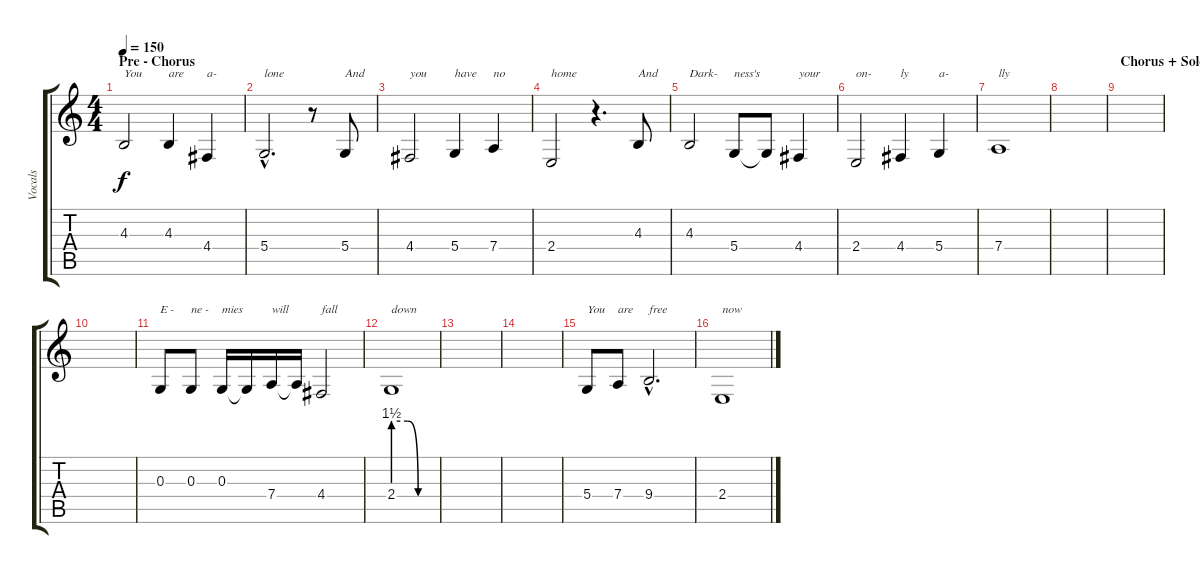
\track ("Vocals" "Vocals") {instrument brightacousticpiano}
\staff {score tabs}
\tuning (E4 B3 G3 D3 A2 E2) {hide}
\ts (4 4)
\section ("" "Pre - Chorus")
\tempo 150
\clef g2
\ks c
4.3.2{txt "You" dy f} 4.3.4{txt "are"} 4.4.4{txt "a-"} |
5.4{hac}.2{d txt "lone"} r.8 5.4.8{txt "And"} |
4.4.2{txt "you"} 5.4.4{txt "have"} 7.4.4{txt "no"} |
2.4.2{txt "home"} r.4{d} 4.3.8{txt "And"} |
4.3.2{txt "Dark-"} 5.4.8{txt "ness's"} 5.4{t}.8 4.4.4{txt "your"} |
2.4.2{txt "on-"} 4.4.4{txt "ly"} 5.4.4{txt "a-"} |
7.4.1{txt "lly"} |
|
\section ("" "Chorus + Solo 1")
|
|
0.3.8{txt "E -"} 0.3.8{txt "ne -"} 0.3.16{txt "mies"} 0.3{t}.16 7.4.16{txt "will"} 7.4{t}.16 4.4.2{txt "fall"} |
2.4{be (custom 0 6 20 6 35 0 60 0)}.1{txt "down"} |
|
|
5.4.8{txt "You"} 7.4.8{txt "are"} 9.4{hac}.2{d txt "free"} |
2.4.1{txt "now"}
